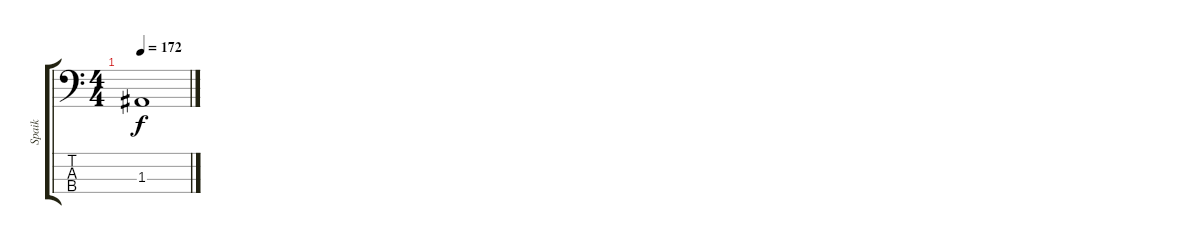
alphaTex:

\track ("Spaik" "Spaik") {instrument electricbassfinger}
\staff {score tabs}
\tuning (G2 D2 A1 E1) {hide}
\ts (4 4)
\tempo 172
\clef f4
\ks c
1.3.1{dy f}
